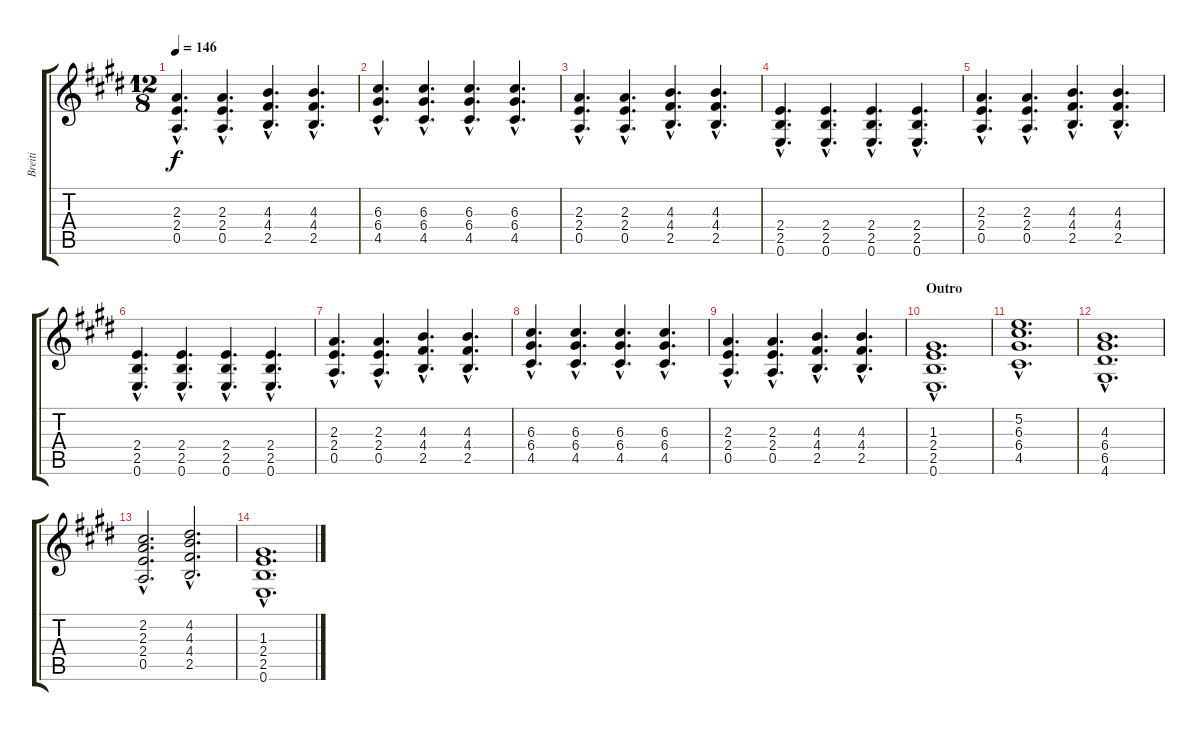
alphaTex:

\track ("Breiti" "Breiti") {instrument overdrivenguitar}
\staff {score tabs}
\tuning (E4 B3 G3 D3 A2 E2) {hide}
\ts (12 8)
\tempo 146
\clef g2
\ks e
(2.3{hac} 2.4{hac} 0.5{hac}).4{d dy f} (2.3{hac} 2.4{hac} 0.5{hac}).4{d} (4.3{hac} 4.4{hac} 2.5{hac}).4{d} (4.3{hac} 4.4{hac} 2.5{hac}).4{d} |
(6.3{hac} 6.4{hac} 4.5{hac}).4{d} (6.3{hac} 6.4{hac} 4.5{hac}).4{d} (6.3{hac} 6.4{hac} 4.5{hac}).4{d} (6.3{hac} 6.4{hac} 4.5{hac}).4{d} |
(2.3{hac} 2.4{hac} 0.5{hac}).4{d} (2.3{hac} 2.4{hac} 0.5{hac}).4{d} (4.3{hac} 4.4{hac} 2.5{hac}).4{d} (4.3{hac} 4.4{hac} 2.5{hac}).4{d} |
(2.4{hac} 2.5{hac} 0.6{hac}).4{d} (2.4{hac} 2.5{hac} 0.6{hac}).4{d} (2.4{hac} 2.5{hac} 0.6{hac}).4{d} (2.4{hac} 2.5{hac} 0.6{hac}).4{d} |
(2.3{hac} 2.4{hac} 0.5{hac}).4{d} (2.3{hac} 2.4{hac} 0.5{hac}).4{d} (4.3{hac} 4.4{hac} 2.5{hac}).4{d} (4.3{hac} 4.4{hac} 2.5{hac}).4{d} |
(2.4{hac} 2.5{hac} 0.6{hac}).4{d} (2.4{hac} 2.5{hac} 0.6{hac}).4{d} (2.4{hac} 2.5{hac} 0.6{hac}).4{d} (2.4{hac} 2.5{hac} 0.6{hac}).4{d} |
(2.3{hac} 2.4{hac} 0.5{hac}).4{d} (2.3{hac} 2.4{hac} 0.5{hac}).4{d} (4.3{hac} 4.4{hac} 2.5{hac}).4{d} (4.3{hac} 4.4{hac} 2.5{hac}).4{d} |
(6.3{hac} 6.4{hac} 4.5{hac}).4{d} (6.3{hac} 6.4{hac} 4.5{hac}).4{d} (6.3{hac} 6.4{hac} 4.5{hac}).4{d} (6.3{hac} 6.4{hac} 4.5{hac}).4{d} |
(2.3{hac} 2.4{hac} 0.5{hac}).4{d} (2.3{hac} 2.4{hac} 0.5{hac}).4{d} (4.3{hac} 4.4{hac} 2.5{hac}).4{d} (4.3{hac} 4.4{hac} 2.5{hac}).4{d} |
\section ("" "Outro")
(1.3{hac} 2.4{hac} 2.5{hac} 0.6{hac}).1{d} |
(5.2{hac} 6.3{hac} 6.4{hac} 4.5{hac}).1{d} |
(4.3{hac} 6.4{hac} 6.5{hac} 4.6{hac}).1{d} |
(2.2{hac} 2.3{hac} 2.4{hac} 0.5{hac}).2{d} (4.2{hac} 4.3{hac} 4.4{hac} 2.5{hac}).2{d} |
(1.3{hac} 2.4{hac} 2.5{hac} 0.6{hac}).1{d}
